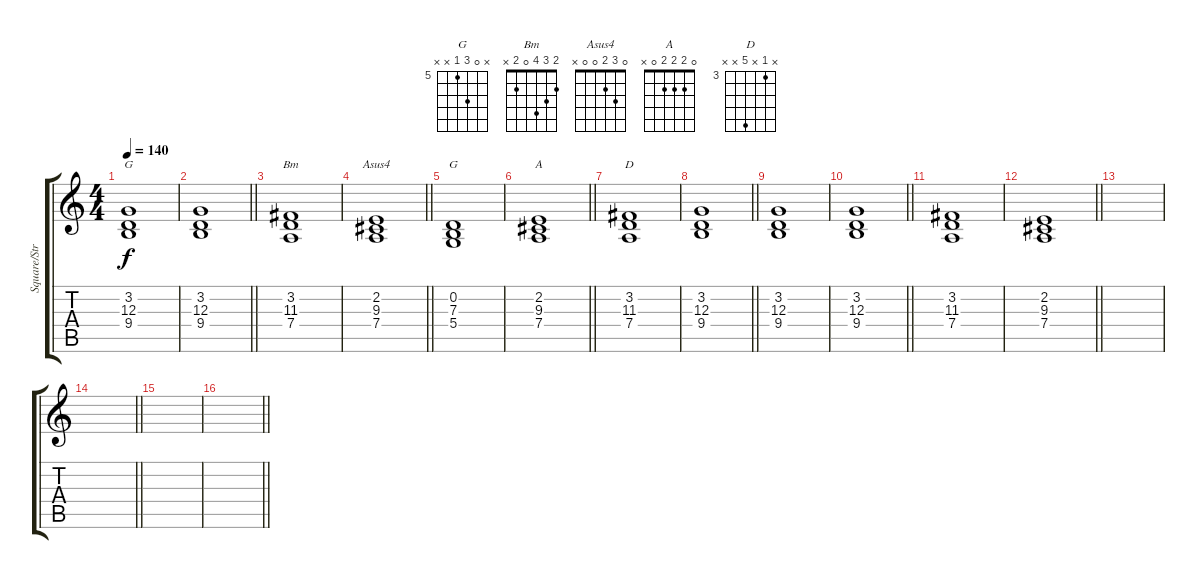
\track ("Square/Strings" "Square/Str") {instrument stringensemble1}
\staff {score tabs}
\tuning (E4 B3 G3 D3 A2 E2) {hide}
\chord ("G" 3 0 0 0 2 3)
\chord ("Bm" 2 3 4 0 2 x)
\chord ("Asus4" 0 3 2 0 0 x)
\chord ("G" x 0 7 5 x x) {firstfret 5}
\chord ("A" 0 2 2 2 0 x)
\chord ("D" x 3 x 7 x x) {firstfret 3}
\ts (4 4)
\tempo 140
\clef g2
\ks c
(3.2 12.3 9.4).1{ch "G" dy f} |
\barLineRight lightlight
(3.2 12.3 9.4).1 |
(3.2 11.3 7.4).1{ch "Bm"} |
\barLineRight lightlight
(2.2 9.3 7.4).1{ch "Asus4"} |
(0.2 7.3 5.4).1{ch "G"} |
\barLineRight lightlight
(2.2 9.3 7.4).1{ch "A"} |
(3.2 11.3 7.4).1{ch "D"} |
\barLineRight lightlight
(3.2 12.3 9.4).1 |
(3.2 12.3 9.4).1 |
\barLineRight lightlight
(3.2 12.3 9.4).1 |
(3.2 11.3 7.4).1 |
\barLineRight lightlight
(2.2 9.3 7.4).1 |
|
\barLineRight lightlight
|
|
\barLineRight lightlight
